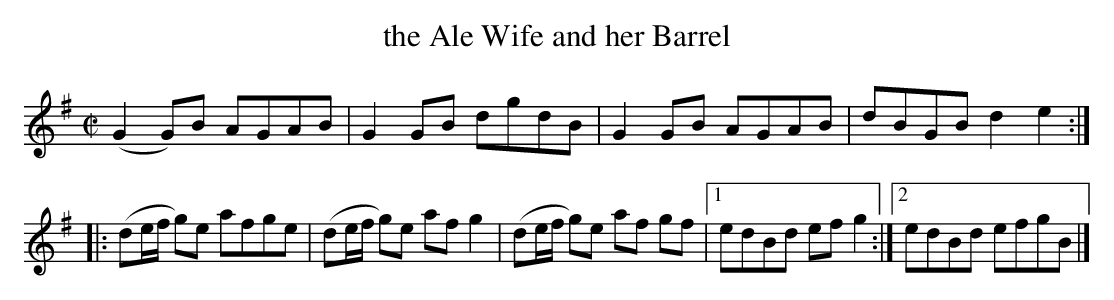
X:1
T:the Ale Wife and her Barrel
M:C|
K:G
(G2G)B AGAB| G2GB dgdB| G2GB AGAB| dBGB d2e2:|
|:(de/f/ g)e afge| (de/f/ g)e afg2|(de/f/ g)e af gf\
|1edBd efg2 :|2 edBd efgB |]
